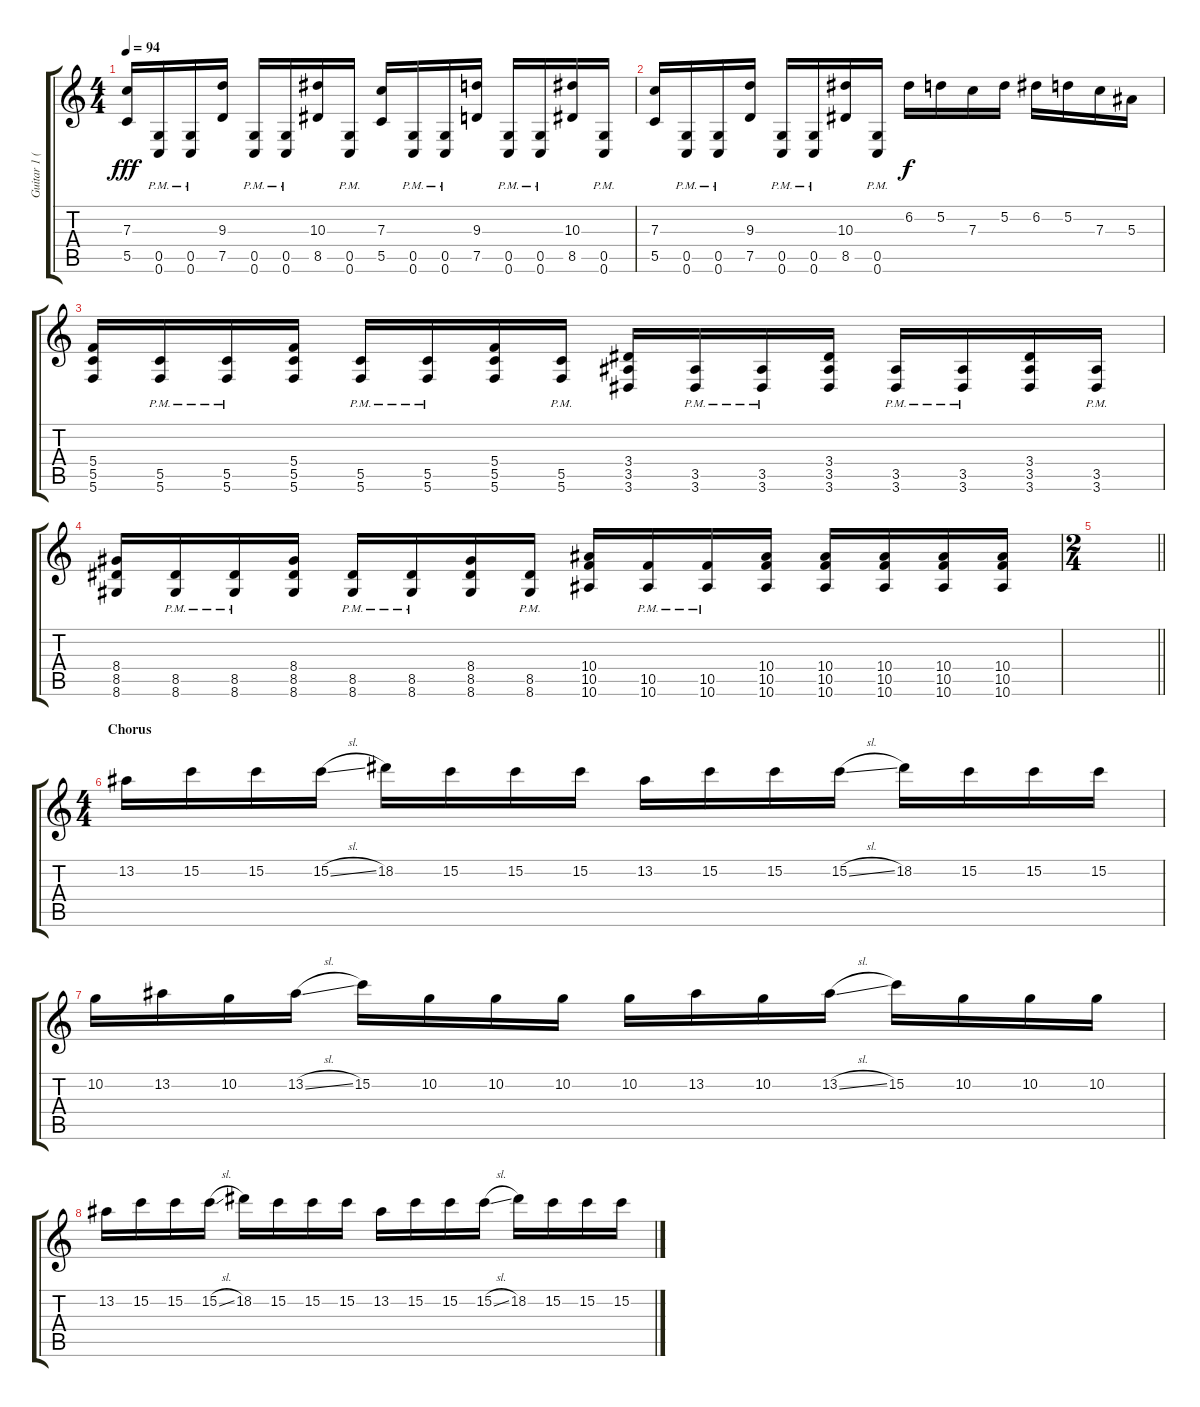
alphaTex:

\track ("Guitar 1 (Dan Jacobs)" "Guitar 1 (") {instrument distortionguitar}
\staff {score tabs}
\tuning (D4 A3 F3 C3 G2 C2) {hide}
\ts (4 4)
\tempo 94
\clef g2
\ks c
(7.3 5.5).16{dy fff} (0.5{pm} 0.6{pm}).16 (0.5{pm} 0.6{pm}).16 (9.3 7.5).16 (0.5{pm} 0.6{pm}).16 (0.5{pm} 0.6{pm}).16 (10.3 8.5).16 (0.5{pm} 0.6{pm}).16 (7.3 5.5).16 (0.5{pm} 0.6{pm}).16 (0.5{pm} 0.6{pm}).16 (9.3 7.5).16 (0.5{pm} 0.6{pm}).16 (0.5{pm} 0.6{pm}).16 (10.3 8.5).16 (0.5{pm} 0.6{pm}).16 |
(7.3 5.5).16 (0.5{pm} 0.6{pm}).16 (0.5{pm} 0.6{pm}).16 (9.3 7.5).16 (0.5{pm} 0.6{pm}).16 (0.5{pm} 0.6{pm}).16 (10.3 8.5).16 (0.5{pm} 0.6{pm}).16 6.2.16{dy f} 5.2.16 7.3.16 5.2.16 6.2.16 5.2.16 7.3.16 5.3.16 |
(5.4 5.5 5.6).16 (5.5{pm} 5.6{pm}).16 (5.5{pm} 5.6{pm}).16 (5.4 5.5 5.6).16 (5.5{pm} 5.6{pm}).16 (5.5{pm} 5.6{pm}).16 (5.4 5.5 5.6).16 (5.5{pm} 5.6{pm}).16 (3.4 3.5 3.6).16 (3.5{pm} 3.6{pm}).16 (3.5{pm} 3.6{pm}).16 (3.4 3.5 3.6).16 (3.5{pm} 3.6{pm}).16 (3.5{pm} 3.6{pm}).16 (3.4 3.5 3.6).16 (3.5{pm} 3.6{pm}).16 |
(8.4 8.5 8.6).16 (8.5{pm} 8.6{pm}).16 (8.5{pm} 8.6{pm}).16 (8.4 8.5 8.6).16 (8.5{pm} 8.6{pm}).16 (8.5{pm} 8.6{pm}).16 (8.4 8.5 8.6).16 (8.5{pm} 8.6{pm}).16 (10.4 10.5 10.6).16 (10.5{pm} 10.6{pm}).16 (10.5{pm} 10.6{pm}).16 (10.4 10.5 10.6).16 (10.4 10.5 10.6).16 (10.4 10.5 10.6).16 (10.4 10.5 10.6).16 (10.4 10.5 10.6).16 |
\ts (2 4)
\barLineRight lightlight
|
\ts (4 4)
\section ("" "Chorus")
13.2.16{volume 8} 15.2.16 15.2.16 15.2{sl}.16 18.2.16 15.2.16 15.2.16 15.2.16 13.2.16 15.2.16 15.2.16 15.2{sl}.16 18.2.16 15.2.16 15.2.16 15.2.16 |
10.2.16 13.2.16 10.2.16 13.2{sl}.16 15.2.16 10.2.16 10.2.16 10.2.16 10.2.16 13.2.16 10.2.16 13.2{sl}.16 15.2.16 10.2.16 10.2.16 10.2.16 |
13.2.16 15.2.16 15.2.16 15.2{sl}.16 18.2.16 15.2.16 15.2.16 15.2.16 13.2.16 15.2.16 15.2.16 15.2{sl}.16 18.2.16 15.2.16 15.2.16 15.2.16
